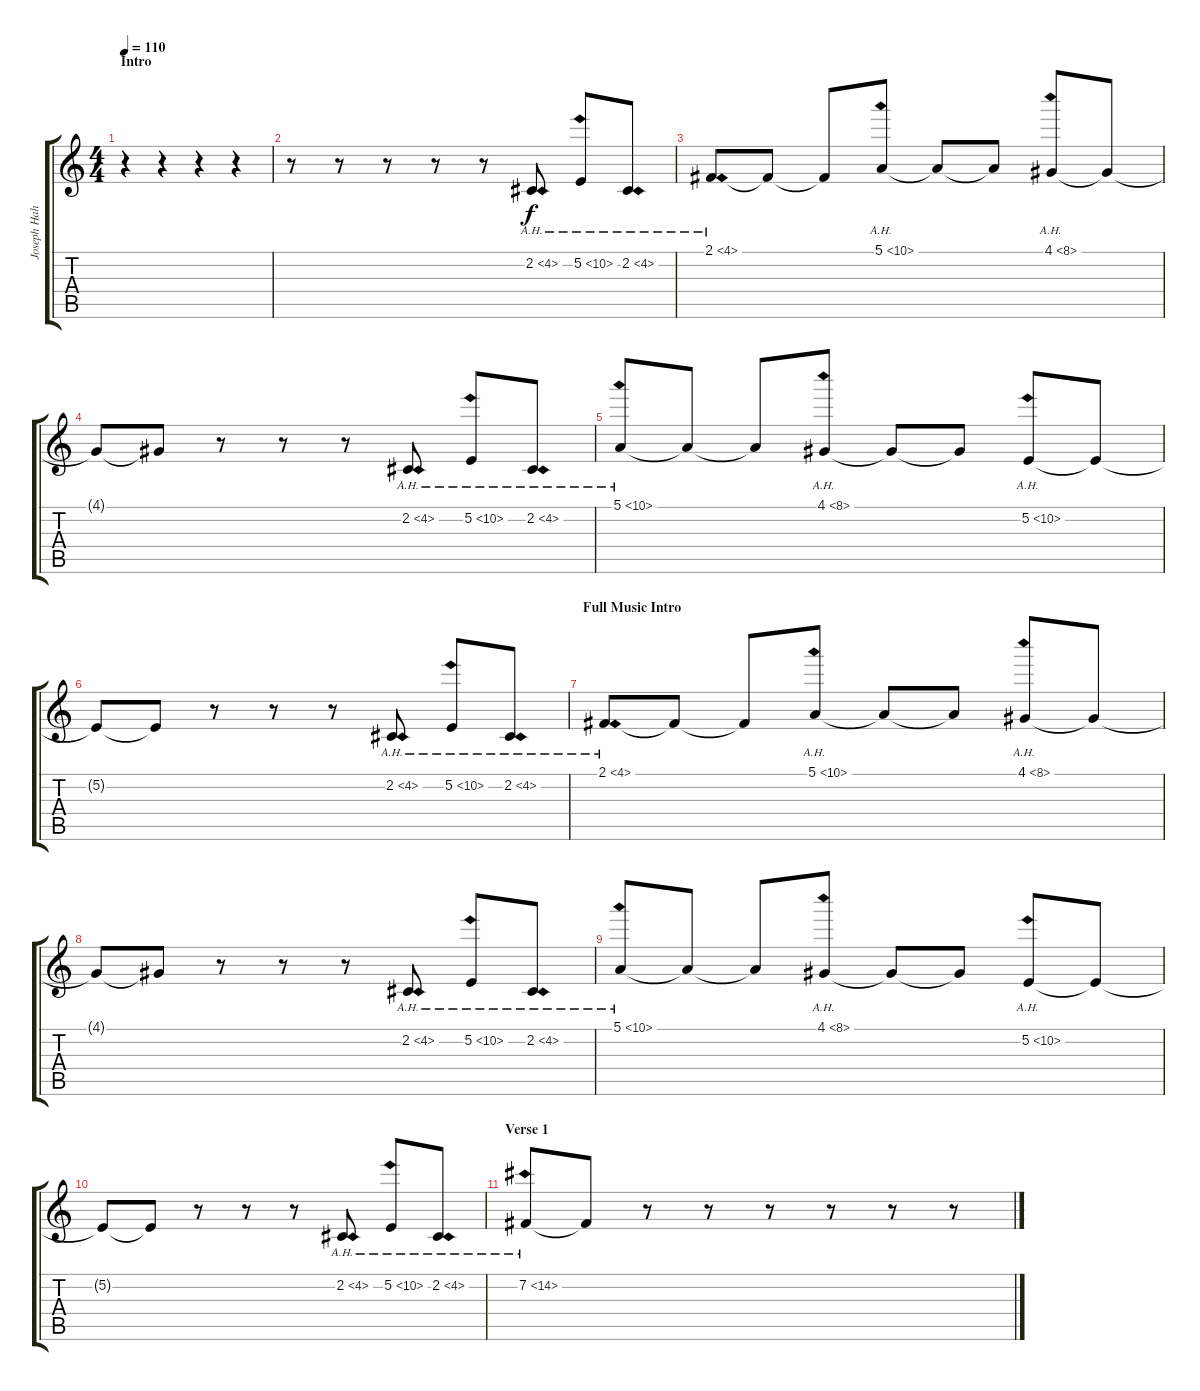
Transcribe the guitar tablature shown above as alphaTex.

\track ("Joseph Hahn (Sampler)" "Joseph Hah") {instrument fx5brightness}
\staff {score tabs}
\tuning (E4 B3 G3 D3 A2 E2) {hide}
\ts (4 4)
\section ("" "Intro")
\tempo 110
\clef g2
\ks c
r.4{dy f instrument fx5brightness} r.4 r.4 r.4 |
r.8 r.8 r.8 r.8 r.8 2.2{ah 2}.8 5.2{ah 5}.8 2.2{ah 2}.8 |
2.1{ah 2}.8 2.1{t}.8 2.1{t}.8 5.1{ah 5}.8 5.1{t}.8 5.1{t}.8 4.1{ah 4}.8 4.1{t}.8 |
4.1{t}.8 4.1{t}.8 r.8 r.8 r.8 2.2{ah 2}.8 5.2{ah 5}.8 2.2{ah 2}.8 |
5.1{ah 5}.8 5.1{t}.8 5.1{t}.8 4.1{ah 4}.8 4.1{t}.8 4.1{t}.8 5.2{ah 5}.8 5.2{t}.8 |
5.2{t}.8 5.2{t}.8 r.8 r.8 r.8 2.2{ah 2}.8 5.2{ah 5}.8 2.2{ah 2}.8 |
\section ("" "Full Music Intro")
2.1{ah 2}.8 2.1{t}.8 2.1{t}.8 5.1{ah 5}.8 5.1{t}.8 5.1{t}.8 4.1{ah 4}.8 4.1{t}.8 |
4.1{t}.8 4.1{t}.8 r.8 r.8 r.8 2.2{ah 2}.8 5.2{ah 5}.8 2.2{ah 2}.8 |
5.1{ah 5}.8 5.1{t}.8 5.1{t}.8 4.1{ah 4}.8 4.1{t}.8 4.1{t}.8 5.2{ah 5}.8 5.2{t}.8 |
5.2{t}.8 5.2{t}.8 r.8 r.8 r.8 2.2{ah 2}.8 5.2{ah 5}.8 2.2{ah 2}.8 |
\section ("" "Verse 1")
7.2{ah 7}.8 7.2{t}.8 r.8 r.8 r.8 r.8 r.8 r.8
